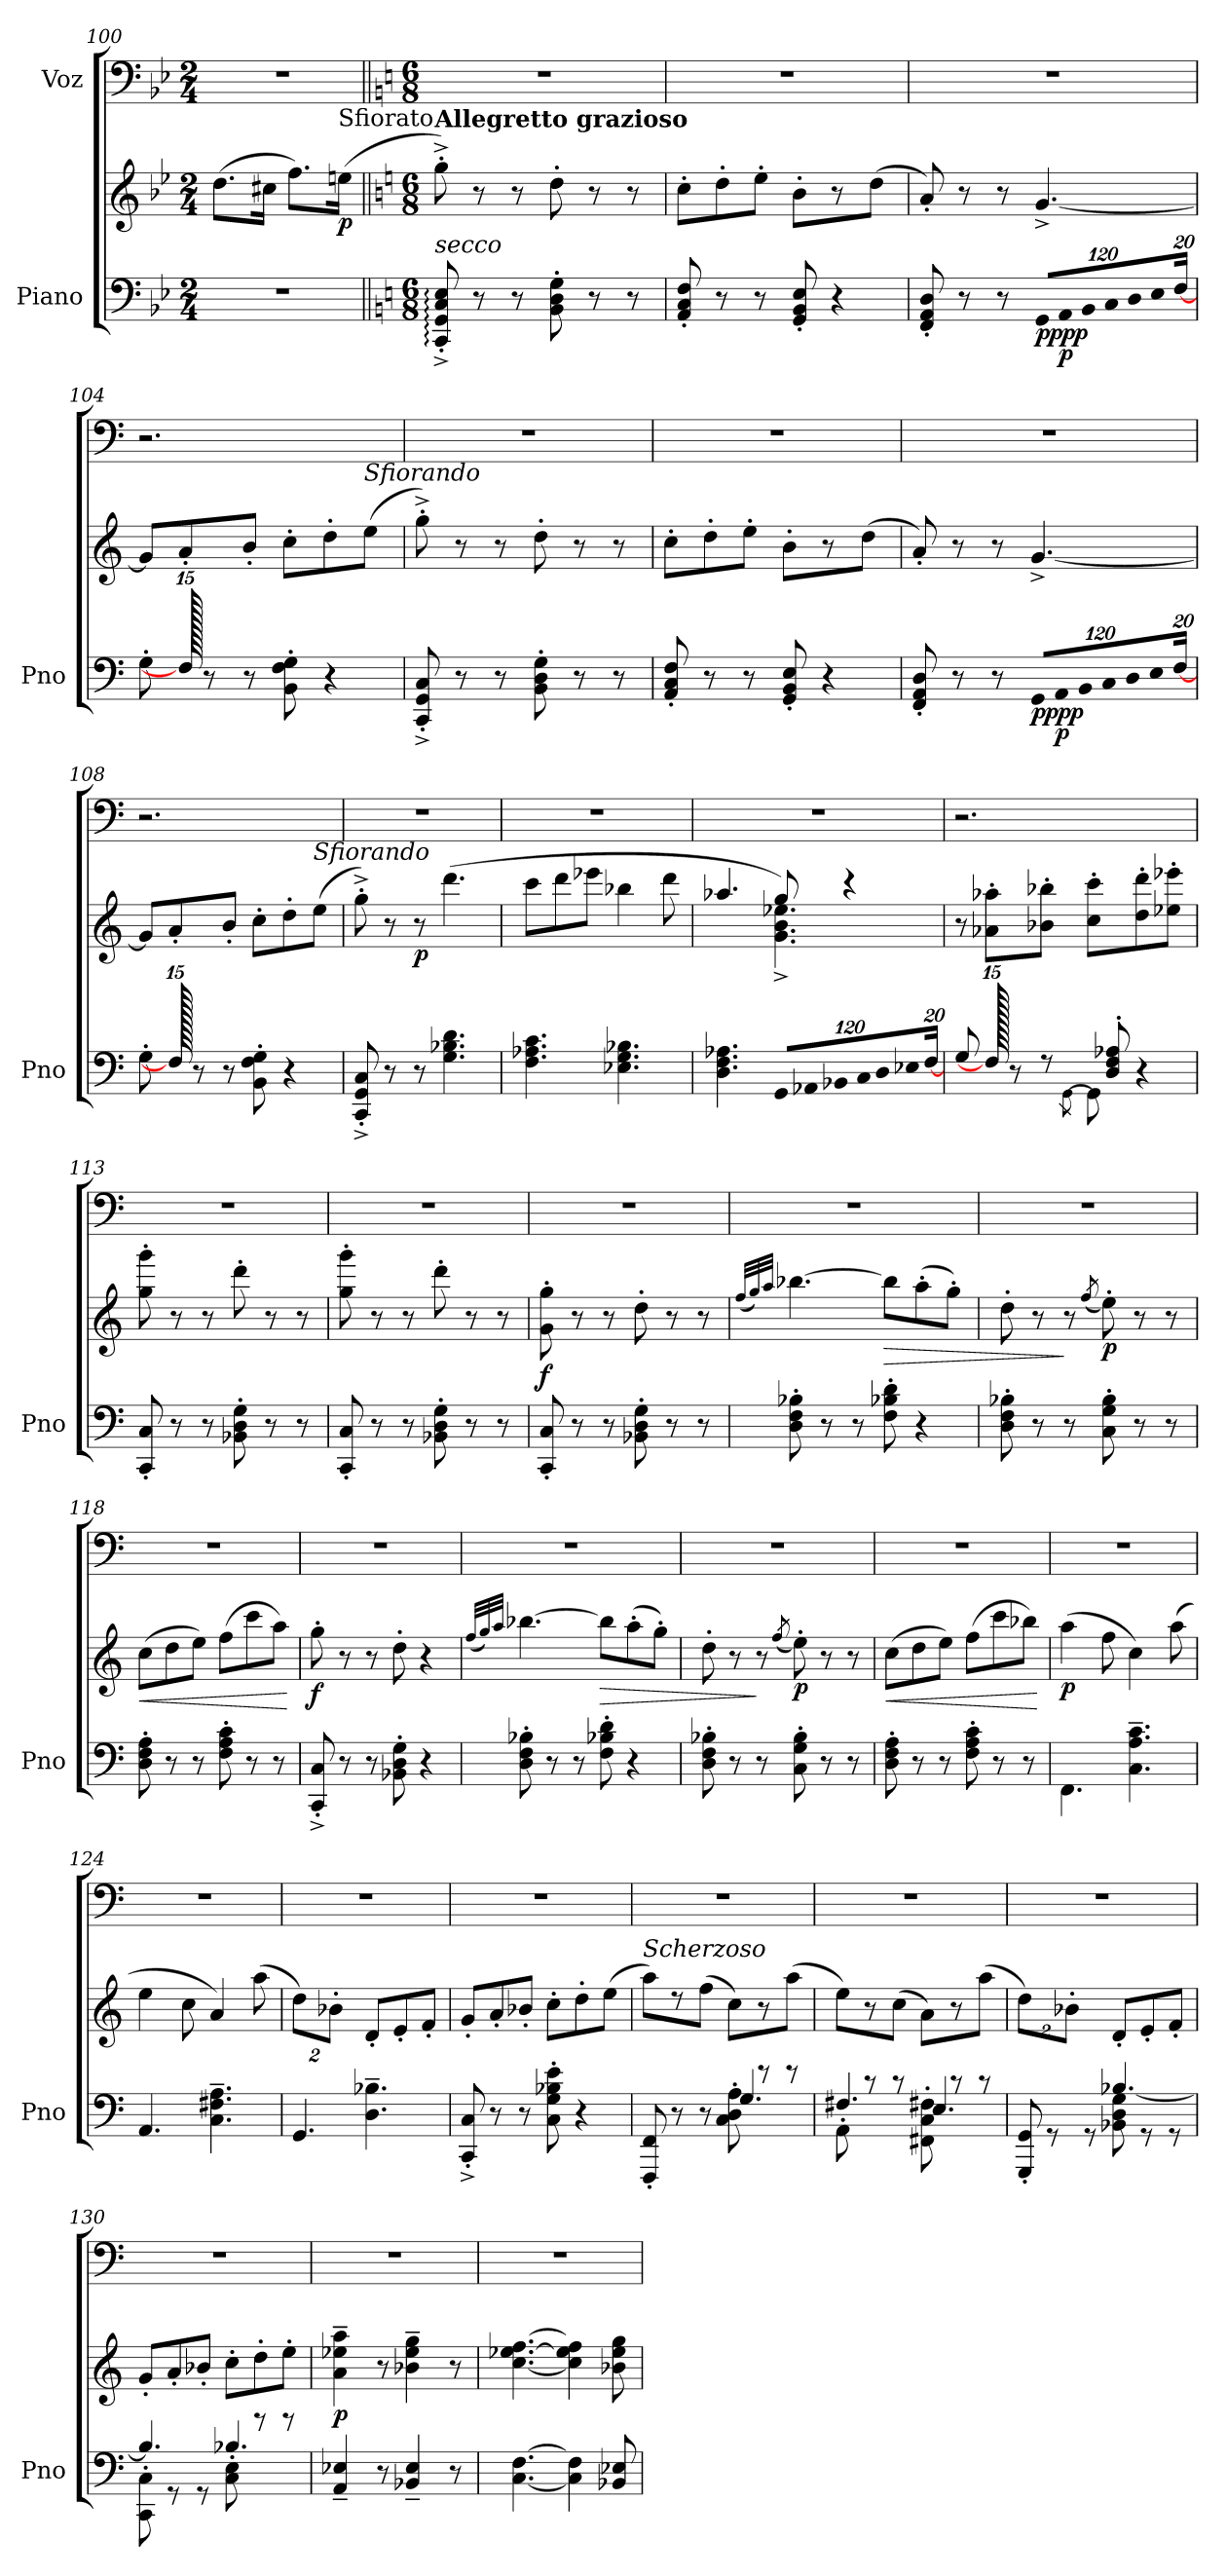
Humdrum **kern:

**kern	**kern	**dynam	**kern
*part2	*part2	*part2	*part1
*staff3	*staff2	*staff2/3	*staff1
*I"Piano	*	*	*I"Voz
*I'Pno	*	*	*
!!LO:LB:g=z
*clefF4	*clefG2	*	*clefF4
*k[b-e-]	*k[b-e-]	*	*k[b-e-]
*M2/4	*M2/4	*	*M2/4
=100	=100	=100	=100
2r	(8.dd\L	.	2r
.	16cc#X\Jk	.	.
.	8.ff\L)	.	.
!	!LO:TX:a:t=Sfiorato	!	!
!	!	!LO:DY:b	!
.	(16een\Jk	p	.
=101||	=101||	=101||	=101||
*k[]	*k[]	*	*k[]
*M6/8	*M6/8	*	*M6/8
*	*	*	*MM132
!	!LO:TX:a:B:t=Allegretto grazioso	!	!
!LO:TX:a:i:t=secco	!	!	!
8CC/:^' 8GG/:^' 8C/:^' 8E/:^'	8gg'^\)	.	2.r
8r	8r	.	.
8r	8r	.	.
8BB\' 8D\' 8G\'	8dd'\	.	.
8r	8r	.	.
8r	8r	.	.
=102	=102	=102	=102
8AA/' 8C/' 8F/'	8cc'\L	.	2.r
8r	8dd'\	.	.
8r	8ee'\J	.	.
8GG/' 8BB/' 8E/'	8b'\L	.	.
4r	8r	.	.
.	(8dd\J	.	.
=103	=103	=103	=103
8FF/' 8AA/' 8D/'	8a'/)	.	2.r
8r	8r	.	.
8r	8r	.	.
*Xbrackettup	*	*	*
!LO:N:vis=16	!	!LO:DY:b=2	!
!	!	!LO:DY:n=1:b=2	!
!	!	!LO:DY:n=2:b	!
1920%103GG/LL	[4.g^/	p pp p	.
!LO:N:vis=16	!	!LO:DY:n=3:b=2	!
1920%103AA/	.	p	.
!LO:N:vis=16	!	!	!
1920%103BB/	.	.	.
!LO:N:vis=16	!	!	!
1920%103C/	.	.	.
!LO:N:vis=16	!	!	!
1920%103D/	.	.	.
!LO:N:vis=16	!	!	!
1920%103E/	.	.	.
[320%17F/JJ	.	.	.
=104	=104	=104	=104
8G'\	8g/L]	.	2.r
1920F/]	8a'/	.	.
8r	.	.	.
.	8b'/J	.	.
8r	.	.	.
.	8cc'\L	.	.
8BB\' 8F\' 8G\'	.	.	.
.	8dd'\	.	.
4r	.	.	.
!	!LO:TX:a:i:t=Sfiorando	!	!
.	(8ee\J	.	.
.	1920ryy	.	1920ryy
!!LO:LB:g=z
=105	=105	=105	=105
8CC/^' 8GG/^' 8C/^'	8gg'^\)	.	2.r
8r	8r	.	.
8r	8r	.	.
8BB\' 8D\' 8G\'	8dd'\	.	.
8r	8r	.	.
8r	8r	.	.
=106	=106	=106	=106
8AA/' 8C/' 8F/'	8cc'\L	.	2.r
8r	8dd'\	.	.
8r	8ee'\J	.	.
8GG/' 8BB/' 8E/'	8b'\L	.	.
4r	8r	.	.
.	(8dd\J	.	.
=107	=107	=107	=107
8FF/' 8AA/' 8D/'	8a'/)	.	2.r
8r	8r	.	.
8r	8r	.	.
!LO:N:vis=16	!	!LO:DY:b=2	!
!	!	!LO:DY:n=1:b=2	!
!	!	!LO:DY:n=2:b	!
1920%103GG/LL	[4.g^/	p pp p	.
!LO:N:vis=16	!	!LO:DY:n=3:b=2	!
1920%103AA/	.	p	.
!LO:N:vis=16	!	!	!
1920%103BB/	.	.	.
!LO:N:vis=16	!	!	!
1920%103C/	.	.	.
!LO:N:vis=16	!	!	!
1920%103D/	.	.	.
!LO:N:vis=16	!	!	!
1920%103E/	.	.	.
[320%17F/JJ	.	.	.
=108	=108	=108	=108
8G'\	8g/L]	.	2.r
1920F/]	8a'/	.	.
8r	.	.	.
.	8b'/J	.	.
8r	.	.	.
.	8cc'\L	.	.
8BB\' 8F\' 8G\'	.	.	.
.	8dd'\	.	.
4r	.	.	.
!	!LO:TX:a:i:t=Sfiorando	!	!
.	(8ee\J	.	.
.	1920ryy	.	1920ryy
=109	=109	=109	=109
8CC/^' 8GG/^' 8C/^'	8gg'^\)	.	2.r
8r	8r	.	.
!	!	!LO:DY:b	!
8r	8r	p	.
4.G\ 4.B-X\ 4.d\	(4.ddd\	.	.
!!LO:LB:g=z
=110	=110	=110	=110
4.F\ 4.A-X\ 4.c\	8ccc\L	.	2.r
.	8ddd\	.	.
.	8eee-X\J	.	.
4.E-X\ 4.G\ 4.B-X\	4bb-X\	.	.
.	8ddd\	.	.
=111	=111	=111	=111
*	*^	*	*
4.D\ 4.F\ 4.A-X\	4.aa-X/	4.ryy	.	2.r
!LO:N:vis=16	!	!	!	!
1920%103GG/LL	8gg/)	4.g\^ 4.b\^ 4.ee-X\^	.	.
!LO:N:vis=16	!	!	!	!
1920%103AA-X/	.	.	.	.
!LO:N:vis=16	!	!	!	!
1920%103BB-X/	.	.	.	.
.	4r	.	.	.
!LO:N:vis=16	!	!	!	!
1920%103C/	.	.	.	.
!LO:N:vis=16	!	!	!	!
1920%103D/	.	.	.	.
!LO:N:vis=16	!	!	!	!
1920%103E-X/	.	.	.	.
[320%17F/JJ	.	.	.	.
*	*v	*v	*	*
=112	=112	=112	=112
*^	*	*	*
8G/	4.ryy	8r	.	2.r
1920F/]	.	8a-X\' 8aa-X\'L	.	.
8r	.	.	.	.
.	.	8b-X\' 8bb-X\'J	.	.
8r	.	.	.	.
.	[8qGG\	.	.	.
.	8GG\]	8cc\' 8ccc\'L	.	.
8D/' 8F/' 8A-X/'	.	.	.	.
.	1920%481ryy	8dd\' 8ddd\'	.	.
4r	.	.	.	.
.	.	8ee-X\' 8eee-X\'J	.	.
.	.	1920ryy	.	1920ryy
*v	*v	*	*	*
=113	=113	=113	=113
8CC/' 8C/'	8gg\' 8ggg\'	.	2.r
8r	8r	.	.
8r	8r	.	.
8BB-X\' 8D\' 8G\'	8ddd'\	.	.
8r	8r	.	.
8r	8r	.	.
!!LO:PB:g=z
=114	=114	=114	=114
8CC/' 8C/'	8gg\' 8ggg\'	.	2.r
8r	8r	.	.
8r	8r	.	.
8BB-X\' 8D\' 8G\'	8ddd'\	.	.
8r	8r	.	.
8r	8r	.	.
=115	=115	=115	=115
!	!	!LO:DY:a=2	!
8CC/' 8C/'	8g\' 8gg\'	f	2.r
8r	8r	.	.
8r	8r	.	.
8BB-X\' 8D\' 8G\'	8dd'\	.	.
8r	8r	.	.
8r	8r	.	.
=116	=116	=116	=116
.	(32qff/LLL	.	.
.	32qgg/)	.	.
.	32qaa/JJJ	.	.
8D\' 8F\' 8B-X\'	[4.bb-X\	.	2.r
8r	.	.	.
8r	.	.	.
!	!	!LO:HP:b	!
8F\' 8B-X\' 8d\'	8bb-\L]	>	.
4r	(8aa'\	.	.
.	8gg'\J)	.	.
=117	=117	=117	=117
8D\' 8F\' 8B-X\'	8dd'\	.	2.r
8r	8r	.	.
8r	8r	]	.
.	(8qff/	.	.
!	!	!LO:DY:b	!
8C\' 8G\' 8B-\'	8ee'\)	p	.
8r	8r	.	.
8r	8r	.	.
=118	=118	=118	=118
!	!	!LO:HP:b	!
8D\' 8F\' 8A\'	(8cc\L	<	2.r
8r	8dd\	.	.
8r	8ee\J)	.	.
8F\' 8A\' 8c\'	(8ff\L	.	.
8r	8ccc\	.	.
8r	8aa\J)	.	.
.	.	[	.
=119	=119	=119	=119
!	!	!LO:DY:b	!
8CC/^' 8C/^'	8gg'\	f	2.r
8r	8r	.	.
8r	8r	.	.
8BB-X\' 8D\' 8G\'	8dd'\	.	.
4r	4r	.	.
!!LO:LB:g=z
=120	=120	=120	=120
.	(32qff/LLL	.	.
.	32qgg/)	.	.
.	32qaa/JJJ	.	.
8D\' 8F\' 8B-X\'	[4.bb-X\	.	2.r
8r	.	.	.
8r	.	.	.
!	!	!LO:HP:b	!
8F\' 8B-X\' 8d\'	8bb-\L]	>	.
4r	(8aa'\	.	.
.	8gg'\J)	.	.
=121	=121	=121	=121
8D\' 8F\' 8B-X\'	8dd'\	.	2.r
8r	8r	.	.
8r	8r	]	.
.	(8qff/	.	.
!	!	!LO:DY:b	!
8C\' 8G\' 8B-\'	8ee'\)	p	.
8r	8r	.	.
8r	8r	.	.
=122	=122	=122	=122
!	!	!LO:HP:b	!
8D\' 8F\' 8A\'	(8cc\L	<	2.r
8r	8dd\	.	.
8r	8ee\J)	.	.
8F\' 8A\' 8c\'	(8ff\L	.	.
8r	8ccc\	.	.
8r	8bb-X\J)	.	.
.	.	[	.
=123	=123	=123	=123
!	!	!LO:DY:b	!
4.FF\	(4aa\	p	2.r
.	8ff\	.	.
4.C\~ 4.A\~ 4.c\~	4cc\)	.	.
.	(8aa\	.	.
=124	=124	=124	=124
4.AA/	4ee\	.	2.r
.	8cc\	.	.
4.C\~ 4.F#X\~ 4.A\~	4a/)	.	.
.	(8aa\	.	.
=125	=125	=125	=125
*	*Xbrackettup	*	*
4.GG/	16%3dd\L)	.	2.r
.	16%3b-X'\J	.	.
4.D\~ 4.B-X\~	8d'/L	.	.
.	8e'/	.	.
.	8f'/J	.	.
!!LO:LB:g=z
=126	=126	=126	=126
8CC/^' 8C/^'	8g'/L	.	2.r
8r	8a'/	.	.
8r	8b-X'/J	.	.
8C\' 8G\' 8B-X\' 8e\'	8cc'\L	.	.
4r	8dd'\	.	.
.	(8ee\J	.	.
=127	=127	=127	=127
*^	*	*	*
!	!	!LO:TX:a:i:t=Scherzoso	!	!
8FFF/' 8FF/'	4.ryy	8aa\L)	.	2.r
8r	.	8rdd	.	.
8r	.	(8ff\J	.	.
8C\' 8D\' 8A\'	4.G/	8cc\L)	.	.
8r	.	8r	.	.
8r	.	(8aa\J	.	.
=128	=128	=128	=128	=128
8AA'\	4.F#X/	8ee\L)	.	2.r
8r	.	8r	.	.
8r	.	(8cc\J	.	.
8FF#X\' 8C\' 8F#X\'	4.E/	8a\L)	.	.
8r	.	8r	.	.
8r	.	(8aa\J	.	.
=129	=129	=129	=129	=129
8GGG/' 8GG/'	4.ryy	16%3dd\L)	.	2.r
8rGG	.	.	.	.
.	.	16%3b-X'\J	.	.
8rGG	.	.	.	.
8BB-X\' 8D\' 8G\'	[4.B-X/	8d'/L	.	.
8rGG	.	8e'/	.	.
8rGG	.	8f'/J	.	.
=130	=130	=130	=130	=130
8CC\' 8C\'	4.B-/]	8g'/L	.	2.r
8rGG	.	8a'/	.	.
8rGG	.	8b-X'/J	.	.
8C\' 8E\'	4.B-X/	8cc'\L	.	.
8r	.	8dd'\	.	.
8r	.	8ee'\J	.	.
*v	*v	*	*	*
!!LO:LB:g=z
=131	=131	=131	=131
!	!	!LO:DY:b	!
4AA/~ 4E-X/~	4a\~ 4ee-X\~ 4aa\~	p	2.r
8r	8r	.	.
4BB-X/~ 4E-/~	4b-X\~ 4ee-\~ 4gg\~	.	.
8r	8r	.	.
=132	=132	=132	=132
[4.C\ [4.F\	[4.cc\ [4.ee-X\ [4.ff\	.	2.r
4C\] 4F\]	4cc\] 4ee-\] 4ff\]	.	.
8BB-X/ 8E-X/	8b-X\ 8ee-\ 8gg\	.	.
=	=	=	=
*-	*-	*-	*-
